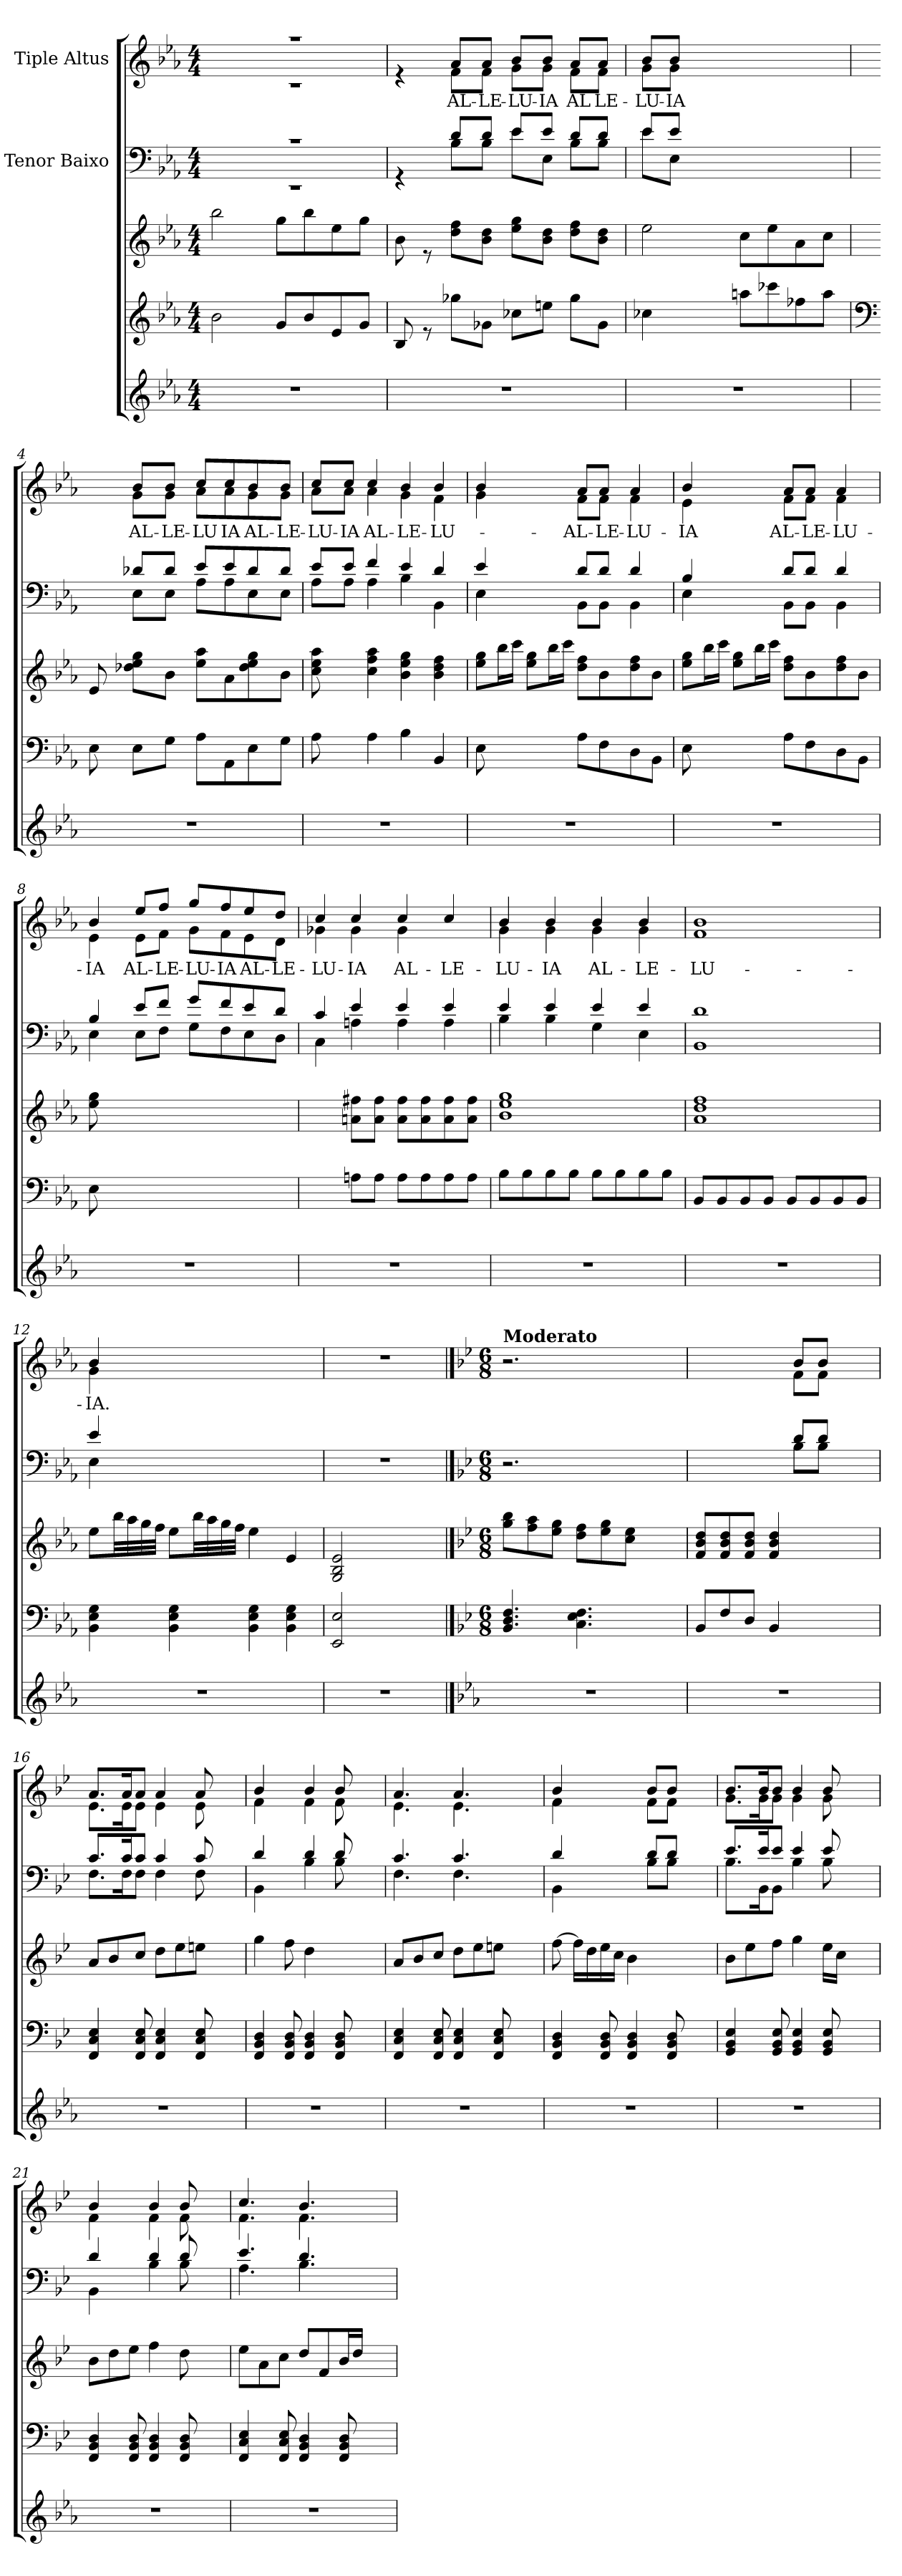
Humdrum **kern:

**kern	**kern	**kern	**kern	**kern	**text
*part5	*part4	*part3	*part2	*part1	*part1
*staff5	*staff4	*staff3	*staff2	*staff1	*staff1
*	*	*	*I"Tenor Baixo	*I"Tiple Altus	*
*clefG2	*clefG2	*clefG2	*clefF4	*clefG2	*
*k[b-e-a-]	*k[b-e-a-]	*k[b-e-a-]	*k[b-e-a-]	*k[b-e-a-]	*
*E-:	*E-:	*E-:	*E-:	*E-:	*
*M4/4	*M4/4	*M4/4	*M4/4	*M4/4	*
=1	=1	=1	=1	=1	=1
*	*	*	*^	*^	*
1r	2b-\	2bb-\	1rc	1rEE	1raa	1rc	.
.	8g/L	8gg\L	.	.	.	.	.
.	8b-/	8bb-\	.	.	.	.	.
.	8e-/	8ee-\	.	.	.	.	.
.	8g/J	8gg\J	.	.	.	.	.
=2	=2	=2	=2	=2	=2	=2	=2
1r	8B-/	8b-\	4rGG	4rGG	4re	4re	.
.	8re	8re	.	.	.	.	.
!	!	!	!	!	!	!	!LO:LY:b
.	8gg-\L	8dd\ 8ff\L	8d/L	8B-\L	8a-/L	8f\L	AL-
!	!	!	!	!	!	!	!LO:LY:b
.	8g-\J	8b-\ 8dd\J	8d/J	8B-\J	8a-/J	8f\J	-LE-
!	!	!	!	!	!	!	!LO:LY:b
.	8cc-\L	8ee-\ 8gg\L	8e-/L	8e-\L	8b-/L	8g\L	-LU-
!	!	!	!	!	!	!	!LO:LY:b
.	8ee\J	8b-\ 8dd\J	8e-/J	8E-\J	8b-/J	8g\J	IA
!	!	!	!	!	!	!	!LO:LY:b
.	8gg-\L	8dd\ 8ff\L	8d/L	8B-\L	8a-/L	8f\L	AL
!	!	!	!	!	!	!	!LO:LY:b
.	8g-\J	8b-\ 8dd\J	8d/J	8B-\J	8a-/J	8f\J	-LE-
=3	=3	=3	=3	=3	=3	=3	=3
!	!	!	!	!	!	!	!LO:LY:b
1r	4cc-\	2ee-\	8e-/L	8e-\L	8b-/L	8g\L	-LU-
!	!	!	!	!	!	!	!LO:LY:b
.	.	.	8e-/J	8E-\J	8b-/J	8g\J	-IA
.	4ryy	.	2.ryy	2.ryy	2.ryy	2.ryy	.
.	8aa\L	8cc\L	.	.	.	.	.
.	8ccc-\	8ee-\	.	.	.	.	.
.	8ff-\	8a-\	.	.	.	.	.
.	8aa\J	8cc\J	.	.	.	.	.
!!LO:LB:g=z	!!
=4	=4	=4	=4	=4	=4	=4	=4
*	*clefF4	*	*	*	*	*	*
1r	8E-\	8e-/	4ryy	4ryy	4ryy	4ryy	.
.	8ryy	8ryy	.	.	.	.	.
!	!	!	!	!	!	!	!LO:LY:b
.	8E-\L	8dd-X\ 8ee-\ 8gg\L	8d-X/L	8E-\L	8b-/L	8g\L	-AL-
!	!	!	!	!	!	!	!LO:LY:b
.	8G\J	8b-\J	8d-/J	8E-\J	8b-/J	8g\J	-LE-
!	!	!	!	!	!	!	!LO:LY:b
.	8A-\L	8ee-\ 8aa-\L	8e-/L	8A-\L	8cc/L	8a-\L	-LU
!	!	!	!	!	!	!	!LO:LY:b
.	8AA-\	8a-\	8e-/	8A-\	8cc/	8a-\	IA
!	!	!	!	!	!	!	!LO:LY:b
.	8E-\	8dd-\ 8ee-\ 8gg\	8d-/	8E-\	8b-/	8g\	AL-
!	!	!	!	!	!	!	!LO:LY:b
.	8G\J	8b-\J	8d-/J	8E-\J	8b-/J	8g\J	-LE-
=5	=5	=5	=5	=5	=5	=5	=5
!	!	!	!	!	!	!	!LO:LY:b
1r	8A-\	8cc\ 8ee-\ 8aa-\	8e-/L	8A-\L	8cc/L	8a-\L	LU-
!	!	!	!	!	!	!	!LO:LY:b
.	8ryy	8ryy	8e-/J	8A-\J	8cc/J	8a-\J	-IA
!	!	!	!	!	!	!	!LO:LY:b
.	4A-\	4cc\ 4ff\ 4aa-\	4f/	4A-\	4cc/	4a-\	AL-
!	!	!	!	!	!	!	!LO:LY:b
.	4B-\	4b-\ 4ee-\ 4gg\	4e-/	4B-\	4b-/	4g\	-LE-
!	!	!	!	!	!	!	!LO:LY:b
.	4BB-/	4b-\ 4dd\ 4ff\	4d/	4BB-\	4b-/	4f\	-LU-
=6	=6	=6	=6	=6	=6	=6	=6
!	!	!	!	!	!	!	!LO:LY:b
1r	8E-\	8ee-\ 8gg\L	4e-/	4E-\	4b-/	4g\	.
.	4.ryy	16bb-\L	.	.	.	.	.
.	.	16ccc\JJ	.	.	.	.	.
.	.	8ee-\ 8gg\L	4ryy	4ryy	4ryy	4ryy	.
.	.	16bb-\L	.	.	.	.	.
.	.	16ccc\JJ	.	.	.	.	.
!	!	!	!	!	!	!	!LO:LY:b
.	8A-\L	8dd\ 8ff\L	8d/L	8BB-\L	8a-/L	8f\L	AL-
!	!	!	!	!	!	!	!LO:LY:b
.	8F\	8b-\	8d/J	8BB-\J	8a-/J	8f\J	-LE-
!	!	!	!	!	!	!	!LO:LY:b
.	8D\	8dd\ 8ff\	4d/	4BB-\	4a-/	4f\	-LU-
.	8BB-\J	8b-\J	.	.	.	.	.
=7	=7	=7	=7	=7	=7	=7	=7
!	!	!	!	!	!	!	!LO:LY:b
1r	8E-\	8ee-\ 8gg\L	4B-/	4E-\	4b-/	4e-\	-IA
.	4.ryy	16bb-\L	.	.	.	.	.
.	.	16ccc\JJ	.	.	.	.	.
.	.	8ee-\ 8gg\L	4ryy	4ryy	4ryy	4ryy	.
.	.	16bb-\L	.	.	.	.	.
.	.	16ccc\JJ	.	.	.	.	.
!	!	!	!	!	!	!	!LO:LY:b
.	8A-\L	8dd\ 8ff\L	8d/L	8BB-\L	8a-/L	8f\L	AL-
!	!	!	!	!	!	!	!LO:LY:b
.	8F\	8b-\	8d/J	8BB-\J	8a-/J	8f\J	-LE-
!	!	!	!	!	!	!	!LO:LY:b
.	8D\	8dd\ 8ff\	4d/	4BB-\	4a-/	4f\	-LU-
.	8BB-\J	8b-\J	.	.	.	.	.
!!LO:PB:g=z	!!
=8	=8	=8	=8	=8	=8	=8	=8
!	!	!	!	!	!	!	!LO:LY:b
1r	8E-\	8ee-\ 8gg\	4B-/	4E-\	4b-/	4e-\	-IA
.	2..ryy	2..ryy	.	.	.	.	.
!	!	!	!	!	!	!	!LO:LY:b
.	.	.	8e-/L	8E-\L	8ee-/L	8e-\L	AL-
!	!	!	!	!	!	!	!LO:LY:b
.	.	.	8f/J	8F\J	8ff/J	8f\J	-LE-
!	!	!	!	!	!	!	!LO:LY:b
.	.	.	8g/L	8G\L	8gg/L	8g\L	-LU-
!	!	!	!	!	!	!	!LO:LY:b
.	.	.	8f/	8F\	8ff/	8f\	-IA
!	!	!	!	!	!	!	!LO:LY:b
.	.	.	8e-/	8E-\	8ee-/	8e-\	AL-
!	!	!	!	!	!	!	!LO:LY:b
.	.	.	8d/J	8D\J	8dd/J	8d\J	-LE-
=9	=9	=9	=9	=9	=9	=9	=9
!	!	!	!	!	!	!	!LO:LY:b
1r	4ryy	4ryy	4c/	4C\	4cc/	4g-X\	-LU-
!	!	!	!	!	!	!	!LO:LY:b
.	8An\L	8an\ 8ff#X\L	4e-/	4An\	4cc/	4g-\	-IA
.	8A\J	8a\ 8ff#\J	.	.	.	.	.
!	!	!	!	!	!	!	!LO:LY:b
.	8A\L	8a\ 8ff#\L	4e-/	4A\	4cc/	4g-\	AL-
.	8A\	8a\ 8ff#\	.	.	.	.	.
!	!	!	!	!	!	!	!LO:LY:b
.	8A\	8a\ 8ff#\	4e-/	4A\	4cc/	4ryy	-LE-
.	8A\J	8a\ 8ff#\J	.	.	.	.	.
=10	=10	=10	=10	=10	=10	=10	=10
!	!	!	!	!	!	!	!LO:LY:b
1r	8B-\L	1b- 1ee- 1gg	4e-/	4B-\	4b-/	4g\	-LU-
.	8B-\	.	.	.	.	.	.
!	!	!	!	!	!	!	!LO:LY:b
.	8B-\	.	4e-/	4B-\	4b-/	4g\	-IA
.	8B-\J	.	.	.	.	.	.
!	!	!	!	!	!	!	!LO:LY:b
.	8B-\L	.	4e-/	4G\	4b-/	4g\	AL-
.	8B-\	.	.	.	.	.	.
!	!	!	!	!	!	!	!LO:LY:b
.	8B-\	.	4e-/	4E-\	4b-/	4g\	-LE-
.	8B-\J	.	.	.	.	.	.
=11	=11	=11	=11	=11	=11	=11	=11
!	!	!	!	!	!	!	!LO:LY:b
1r	8BB-/L	1a- 1dd 1ff	1d	1BB-	1b-	1f	-LU-
.	8BB-/	.	.	.	.	.	.
.	8BB-/	.	.	.	.	.	.
.	8BB-/J	.	.	.	.	.	.
.	8BB-/L	.	.	.	.	.	.
.	8BB-/	.	.	.	.	.	.
.	8BB-/	.	.	.	.	.	.
.	8BB-/J	.	.	.	.	.	.
!!LO:LB:g=z	!!
=12	=12	=12	=12	=12	=12	=12	=12
!	!	!	!	!	!	!	!LO:LY:b
1r	4BB-\ 4E-\ 4G\	8ee-\L	4e-/	4E-\	4b-/	4g\	-IA.
.	.	32bb-\LL	.	.	.	.	.
.	.	32aa-\	.	.	.	.	.
.	.	32gg\	.	.	.	.	.
.	.	32ff\JJJ	.	.	.	.	.
.	4BB-\ 4E-\ 4G\	8ee-\L	2.ryy	2.ryy	2.ryy	2.ryy	.
.	.	32bb-\LL	.	.	.	.	.
.	.	32aa-\	.	.	.	.	.
.	.	32gg\	.	.	.	.	.
.	.	32ff\JJJ	.	.	.	.	.
.	4BB-\ 4E-\ 4G\	4ee-\	.	.	.	.	.
.	4BB-\ 4E-\ 4G\	4e-/	.	.	.	.	.
*	*	*	*v	*v	*	*	*
*	*	*	*	*v	*v	*
=13	=13	=13	=13	=13	=13
*	*	*	*	*MM45	*
1r	2EE-/ 2E-/	2G/ 2B-/ 2e-/	1r	1r	.
.	2ryy	2ryy	.	.	.
==14	==14	==14	==14	==14	==14
*	*k[b-e-]	*k[b-e-]	*k[b-e-]	*k[b-e-]	*
*	*B-:	*B-:	*B-:	*B-:	*
*	*M6/8	*M6/8	*M6/8	*M6/8	*
!	!	!	!	!LO:TX:a:B:t=Moderato	!
1r	4.BB-/ 4.D/ 4.F/	8gg\ 8bb-\L	2.r	2.r	.
.	.	8ff\ 8aa\	.	.	.
.	.	8ee-\ 8gg\J	.	.	.
.	4.C\ 4.E-\ 4.F\	8dd\ 8ff\L	.	.	.
.	.	8ee-\ 8gg\	.	.	.
.	.	8cc\ 8ee-\J	.	.	.
.	4ryy	4ryy	4ryy	4ryy	.
=15	=15	=15	=15	=15	=15
*	*	*	*^	*^	*
1r	8BB-/L	8f/ 8b-/ 8dd/L	2ryy	2ryy	2ryy	2ryy	.
.	8F/	8f/ 8b-/ 8dd/	.	.	.	.	.
.	8D/J	8f/ 8b-/ 8dd/J	.	.	.	.	.
.	4BB-/	4f/ 4b-/ 4dd/	.	.	.	.	.
.	.	.	8d/L	8B-\L	8b-/L	8f\L	.
.	4.ryy	4.ryy	8d/J	8B-\J	8b-/J	8f\J	.
.	.	.	4ryy	4ryy	4ryy	4ryy	.
!!LO:LB:g=z	!!
=16	=16	=16	=16	=16	=16	=16	=16
1r	4FF/ 4C/ 4E-/	8a/L	8.c/L	8.F\L	8.a/L	8.e-\L	.
.	.	8b-/	.	.	.	.	.
.	.	.	16c/k	16F\k	16a/k	16e-\k	.
.	8FF/ 8C/ 8E-/	8cc/J	8c/J	8F\J	8a/J	8e-\J	.
.	4FF/ 4C/ 4E-/	8dd\L	4c/	4F\	4a/	4e-\	.
.	.	8ee-\	.	.	.	.	.
.	8FF/ 8C/ 8E-/	8een\J	8c/	8F\	8a/	8e-\	.
.	4ryy	4ryy	4ryy	4ryy	4ryy	4ryy	.
=17	=17	=17	=17	=17	=17	=17	=17
1r	4FF/ 4BB-/ 4D/	4gg\	4d/	4BB-\	4b-/	4f\	.
.	8FF/ 8BB-/ 8D/	8ff\	8ryy	8ryy	8ryy	8ryy	.
.	4FF/ 4BB-/ 4D/	4dd\	4d/	4B-\	4b-/	4f\	.
.	8FF/ 8BB-/ 8D/	4.ryy	8d/	8B-\	8b-/	8f\	.
.	4ryy	.	4ryy	4ryy	4ryy	4ryy	.
=18	=18	=18	=18	=18	=18	=18	=18
1r	4FF/ 4C/ 4E-/	8a/L	4.c/	4.F\	4.a/	4.e-\	.
.	.	8b-/	.	.	.	.	.
.	8FF/ 8C/ 8E-/	8cc/J	.	.	.	.	.
.	4FF/ 4C/ 4E-/	8dd\L	4.c/	4.F\	4.a/	4.e-\	.
.	.	8ee-\	.	.	.	.	.
.	8FF/ 8C/ 8E-/	8een\J	.	.	.	.	.
.	4ryy	4ryy	4ryy	4ryy	4ryy	4ryy	.
=19	=19	=19	=19	=19	=19	=19	=19
1r	4FF/ 4BB-/ 4D/	[>8ff\	4d/	4BB-\	4b-/	4f\	.
.	.	16ff\LL]	.	.	.	.	.
.	.	16dd\	.	.	.	.	.
.	8FF/ 8BB-/ 8D/	16ee-\	4ryy	4ryy	4ryy	4ryy	.
.	.	16cc\JJ	.	.	.	.	.
.	4FF/ 4BB-/ 4D/	4b-\	.	.	.	.	.
.	.	.	8d/L	8B-\L	8b-/L	8f\L	.
.	8FF/ 8BB-/ 8D/	4.ryy	8d/J	8B-\J	8b-/J	8f\J	.
.	4ryy	.	4ryy	4ryy	4ryy	4ryy	.
=20	=20	=20	=20	=20	=20	=20	=20
1r	4GG/ 4BB-/ 4E-/	8b-\L	8.e-/L	8.B-\L	8.b-/L	8.g\L	.
.	.	8ee-\	.	.	.	.	.
.	.	.	16e-/k	16BB-\k	16b-/k	16g\k	.
.	8GG/ 8BB-/ 8E-/	8ff\J	8e-/J	8BB-\J	8b-/J	8g\J	.
.	4GG/ 4BB-/ 4E-/	4gg\	4e-/	4B-\	4b-/	4g\	.
.	8GG/ 8BB-/ 8E-/	16ee-\LL	8e-/	8B-\	8b-/	8g\	.
.	.	16cc\JJ	.	.	.	.	.
.	4ryy	4ryy	4ryy	4ryy	4ryy	4ryy	.
!!LO:PB:g=z	!!
=21	=21	=21	=21	=21	=21	=21	=21
1r	4FF/ 4BB-/ 4D/	8b-\L	4d/	4BB-\	4b-/	4f\	.
.	.	8dd\	.	.	.	.	.
.	8FF/ 8BB-/ 8D/	8ee-\J	8ryy	8ryy	8ryy	8ryy	.
.	4FF/ 4BB-/ 4D/	4ff\	4d/	4B-\	4b-/	4f\	.
.	8FF/ 8BB-/ 8D/	8dd\	8d/	8B-\	8b-/	8f\	.
.	4ryy	4ryy	4ryy	4ryy	4ryy	4ryy	.
=22	=22	=22	=22	=22	=22	=22	=22
1r	4FF/ 4C/ 4E-/	8ee-\L	4.e-/	4.A\	4.cc/	4.f\	.
.	.	8a\	.	.	.	.	.
.	8FF/ 8C/ 8E-/	8cc\J	.	.	.	.	.
.	4FF/ 4BB-/ 4D/	8dd/L	4.d/	4.B-\	4.b-/	4.f\	.
.	.	8f/	.	.	.	.	.
.	8FF/ 8BB-/ 8D/	16b-/L	.	.	.	.	.
.	.	16dd/JJ	.	.	.	.	.
.	4ryy	4ryy	4ryy	4ryy	4ryy	4ryy	.
*	*	*	*v	*v	*	*	*
*	*	*	*	*v	*v	*
=	=	=	=	=	=
*-	*-	*-	*-	*-	*-
